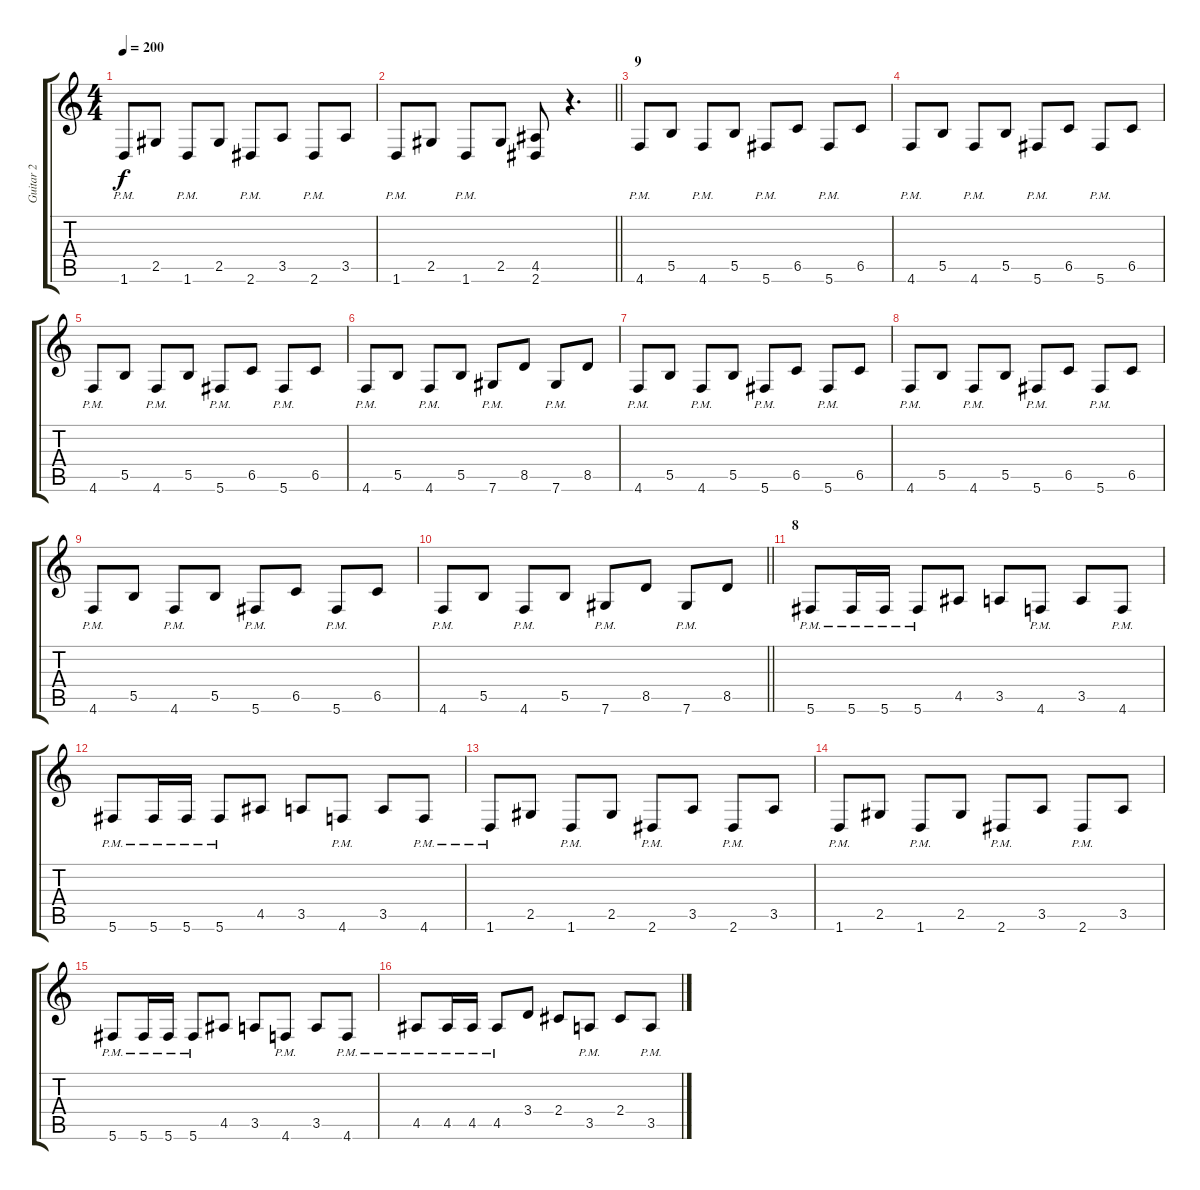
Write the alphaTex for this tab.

\track ("Guitar 2" "Guitar 2") {instrument distortionguitar}
\staff {score tabs}
\tuning (Db4 Ab3 E3 B2 Gb2 Db2) {hide}
\ts (4 4)
\tempo 200
\clef g2
\ks c
1.6{pm}.8{dy f} 2.5.8 1.6{pm}.8 2.5.8 2.6{pm}.8 3.5.8 2.6{pm}.8 3.5.8 |
\barLineRight lightlight
1.6{pm}.8 2.5.8 1.6{pm}.8 2.5.8 (4.5 2.6).8 r.4{d} |
\section ("" "9")
4.6{pm}.8 5.5.8 4.6{pm}.8 5.5.8 5.6{pm}.8 6.5.8 5.6{pm}.8 6.5.8 |
4.6{pm}.8 5.5.8 4.6{pm}.8 5.5.8 5.6{pm}.8 6.5.8 5.6{pm}.8 6.5.8 |
4.6{pm}.8 5.5.8 4.6{pm}.8 5.5.8 5.6{pm}.8 6.5.8 5.6{pm}.8 6.5.8 |
4.6{pm}.8 5.5.8 4.6{pm}.8 5.5.8 7.6{pm}.8 8.5.8 7.6{pm}.8 8.5.8 |
4.6{pm}.8 5.5.8 4.6{pm}.8 5.5.8 5.6{pm}.8 6.5.8 5.6{pm}.8 6.5.8 |
4.6{pm}.8 5.5.8 4.6{pm}.8 5.5.8 5.6{pm}.8 6.5.8 5.6{pm}.8 6.5.8 |
4.6{pm}.8 5.5.8 4.6{pm}.8 5.5.8 5.6{pm}.8 6.5.8 5.6{pm}.8 6.5.8 |
\barLineRight lightlight
4.6{pm}.8 5.5.8 4.6{pm}.8 5.5.8 7.6{pm}.8 8.5.8 7.6{pm}.8 8.5.8 |
\section ("" "8")
5.6{pm}.8 5.6{pm}.16 5.6{pm}.16 5.6{pm}.8 4.5.8 3.5.8 4.6{pm}.8 3.5.8 4.6{pm}.8 |
5.6{pm}.8 5.6{pm}.16 5.6{pm}.16 5.6{pm}.8 4.5.8 3.5.8 4.6{pm}.8 3.5.8 4.6{pm}.8 |
1.6{pm}.8 2.5.8 1.6{pm}.8 2.5.8 2.6{pm}.8 3.5.8 2.6{pm}.8 3.5.8 |
1.6{pm}.8 2.5.8 1.6{pm}.8 2.5.8 2.6{pm}.8 3.5.8 2.6{pm}.8 3.5.8 |
5.6{pm}.8 5.6{pm}.16 5.6{pm}.16 5.6{pm}.8 4.5.8 3.5.8 4.6{pm}.8 3.5.8 4.6{pm}.8 |
4.5{pm}.8 4.5{pm}.16 4.5{pm}.16 4.5{pm}.8 3.4.8 2.4.8 3.5{pm}.8 2.4.8 3.5{pm}.8
